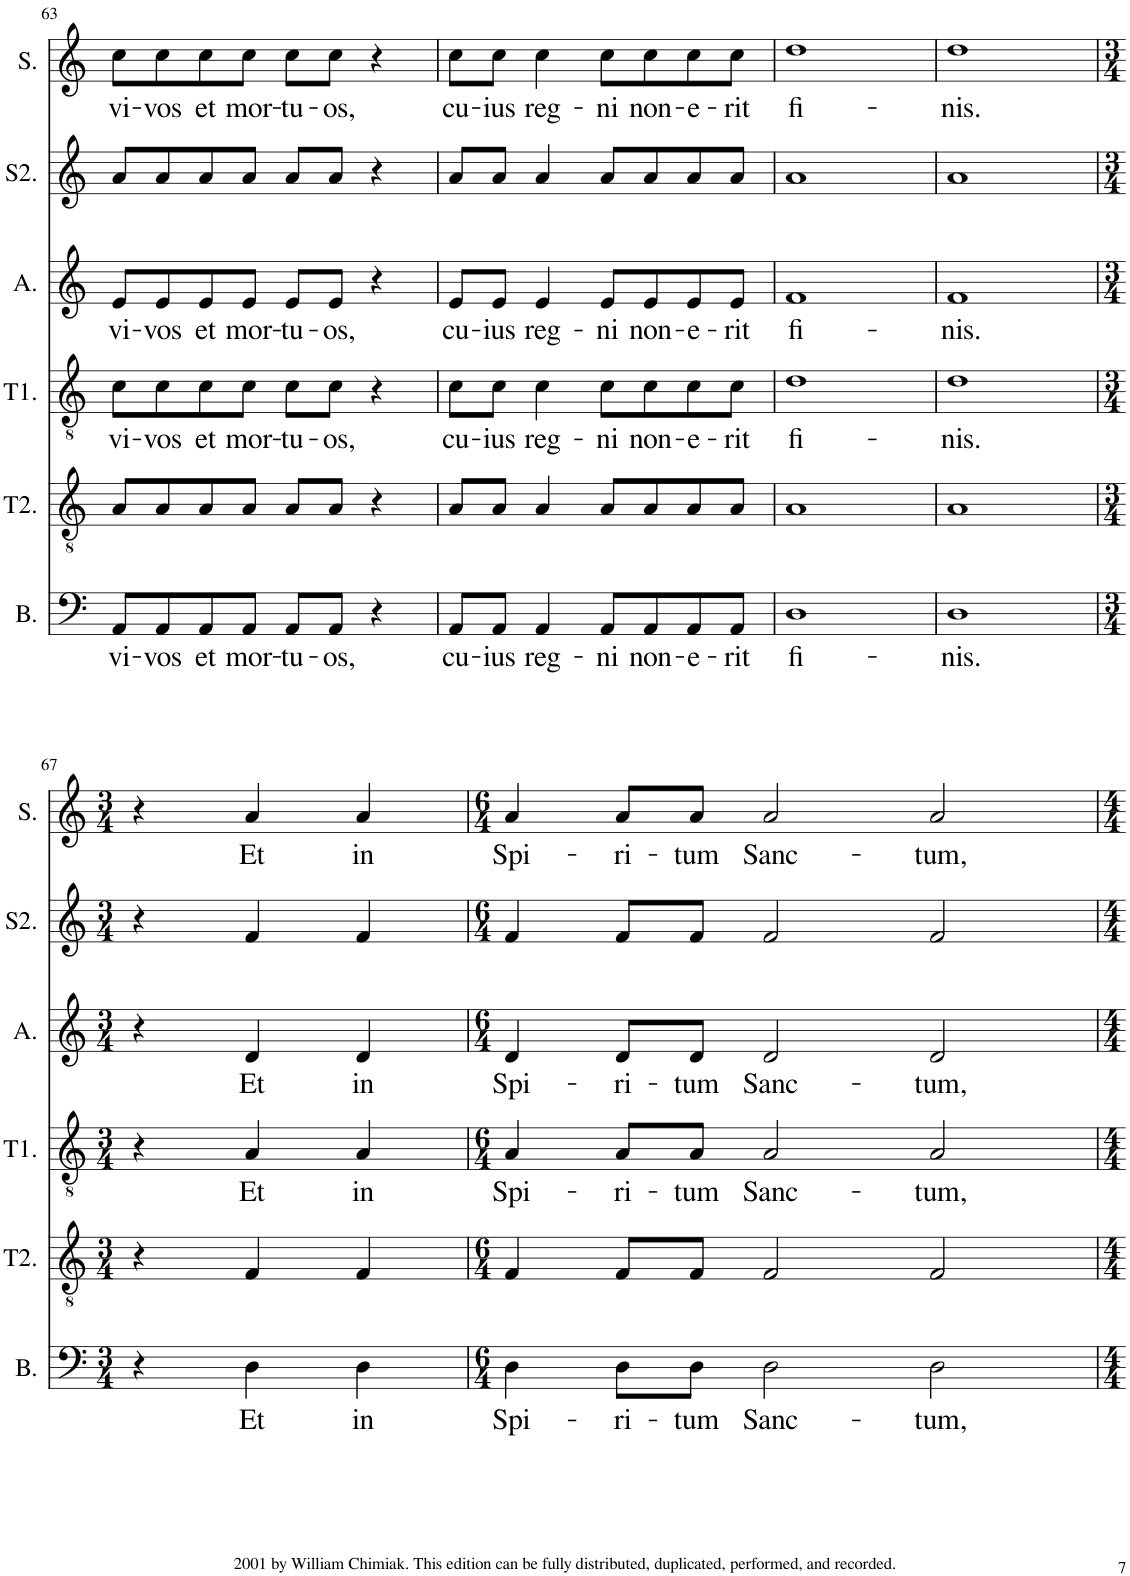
**kern	**text	**kern	**kern	**text	**kern	**text	**kern	**kern	**text
*part6	*part6	*part5	*part4	*part4	*part3	*part3	*part2	*part1	*part1
*staff6	*staff6	*staff5	*staff4	*staff4	*staff3	*staff3	*staff2	*staff1	*staff1
*I"Bass	*	*I"Tenor2	*I"Tenor1	*	*I"Alto	*	*I"Soprano2	*I"Soprano	*
*I'B.	*	*I'T2.	*I'T1.	*	*I'A.	*	*I'S2.	*I'S.	*
!!LO:PB:g=z
*clefF4	*	*clefGv2	*clefGv2	*	*clefG2	*	*clefG2	*clefG2	*
*k[]	*	*k[]	*k[]	*	*k[]	*	*k[]	*k[]	*
*M4/4	*	*M4/4	*M4/4	*	*M4/4	*	*M4/4	*M4/4	*
=63	=63	=63	=63	=63	=63	=63	=63	=63	=63
!	!LO:LY:b	!	!	!LO:LY:b	!	!LO:LY:b	!	!	!LO:LY:b
8AA/L	vi-	8A/L	8c\L	vi-	8e/L	vi-	8a/L	8cc\L	vi-
!	!LO:LY:b	!	!	!LO:LY:b	!	!LO:LY:b	!	!	!LO:LY:b
8AA/	-vos	8A/	8c\	-vos	8e/	-vos	8a/	8cc\	-vos
!	!LO:LY:b	!	!	!LO:LY:b	!	!LO:LY:b	!	!	!LO:LY:b
8AA/	et	8A/	8c\	et	8e/	et	8a/	8cc\	et
!	!LO:LY:b	!	!	!LO:LY:b	!	!LO:LY:b	!	!	!LO:LY:b
8AA/J	mor-	8A/J	8c\J	mor-	8e/J	mor-	8a/J	8cc\J	mor-
!	!LO:LY:b	!	!	!LO:LY:b	!	!LO:LY:b	!	!	!LO:LY:b
8AA/L	-tu-	8A/L	8c\L	-tu-	8e/L	-tu-	8a/L	8cc\L	-tu-
!	!LO:LY:b	!	!	!LO:LY:b	!	!LO:LY:b	!	!	!LO:LY:b
8AA/J	-os,	8A/J	8c\J	-os,	8e/J	-os,	8a/J	8cc\J	-os,
4r	.	4r	4r	.	4r	.	4r	4r	.
=64	=64	=64	=64	=64	=64	=64	=64	=64	=64
!	!LO:LY:b	!	!	!LO:LY:b	!	!LO:LY:b	!	!	!LO:LY:b
8AA/L	cu-	8A/L	8c\L	cu-	8e/L	cu-	8a/L	8cc\L	cu-
!	!LO:LY:b	!	!	!LO:LY:b	!	!LO:LY:b	!	!	!LO:LY:b
8AA/J	-ius	8A/J	8c\J	-ius	8e/J	-ius	8a/J	8cc\J	-ius
!	!LO:LY:b	!	!	!LO:LY:b	!	!LO:LY:b	!	!	!LO:LY:b
4AA/	reg-	4A/	4c\	reg-	4e/	reg-	4a/	4cc\	reg-
!	!LO:LY:b	!	!	!LO:LY:b	!	!LO:LY:b	!	!	!LO:LY:b
8AA/L	-ni	8A/L	8c\L	-ni	8e/L	-ni	8a/L	8cc\L	-ni
!	!LO:LY:b	!	!	!LO:LY:b	!	!LO:LY:b	!	!	!LO:LY:b
8AA/	non-	8A/	8c\	non-	8e/	non-	8a/	8cc\	non-
!	!LO:LY:b	!	!	!LO:LY:b	!	!LO:LY:b	!	!	!LO:LY:b
8AA/	-e-	8A/	8c\	-e-	8e/	-e-	8a/	8cc\	-e-
!	!LO:LY:b	!	!	!LO:LY:b	!	!LO:LY:b	!	!	!LO:LY:b
8AA/J	-rit	8A/J	8c\J	-rit	8e/J	-rit	8a/J	8cc\J	-rit
=65	=65	=65	=65	=65	=65	=65	=65	=65	=65
!	!LO:LY:b	!	!	!LO:LY:b	!	!LO:LY:b	!	!	!LO:LY:b
1D	fi-	1A	1d	fi-	1f	fi-	1a	1dd	fi-
=66	=66	=66	=66	=66	=66	=66	=66	=66	=66
!	!LO:LY:b	!	!	!LO:LY:b	!	!LO:LY:b	!	!	!LO:LY:b
1D	-nis.	1A	1d	-nis.	1f	-nis.	1a	1dd	-nis.
!!LO:LB:g=z
=67	=67	=67	=67	=67	=67	=67	=67	=67	=67
*M3/4	*	*M3/4	*M3/4	*	*M3/4	*	*M3/4	*M3/4	*
4r	.	4r	4r	.	4r	.	4r	4r	.
!	!LO:LY:b	!	!	!LO:LY:b	!	!LO:LY:b	!	!	!LO:LY:b
4D\	Et	4F/	4A/	Et	4d/	Et	4f/	4a/	Et
!	!LO:LY:b	!	!	!LO:LY:b	!	!LO:LY:b	!	!	!LO:LY:b
4D\	in	4F/	4A/	in	4d/	in	4f/	4a/	in
=68	=68	=68	=68	=68	=68	=68	=68	=68	=68
*M6/4	*	*M6/4	*M6/4	*	*M6/4	*	*M6/4	*M6/4	*
!	!LO:LY:b	!	!	!LO:LY:b	!	!LO:LY:b	!	!	!LO:LY:b
4D\	Spi-	4F/	4A/	Spi-	4d/	Spi-	4f/	4a/	Spi-
!	!LO:LY:b	!	!	!LO:LY:b	!	!LO:LY:b	!	!	!LO:LY:b
8D\L	-ri-	8F/L	8A/L	-ri-	8d/L	-ri-	8f/L	8a/L	-ri-
!	!LO:LY:b	!	!	!LO:LY:b	!	!LO:LY:b	!	!	!LO:LY:b
8D\J	-tum	8F/J	8A/J	-tum	8d/J	-tum	8f/J	8a/J	-tum
!	!LO:LY:b	!	!	!LO:LY:b	!	!LO:LY:b	!	!	!LO:LY:b
2D\	Sanc-	2F/	2A/	Sanc-	2d/	Sanc-	2f/	2a/	Sanc-
!	!LO:LY:b	!	!	!LO:LY:b	!	!LO:LY:b	!	!	!LO:LY:b
2D\	-tum,	2F/	2A/	-tum,	2d/	-tum,	2f/	2a/	-tum,
=	=	=	=	=	=	=	=	=	=
*-	*-	*-	*-	*-	*-	*-	*-	*-	*-
